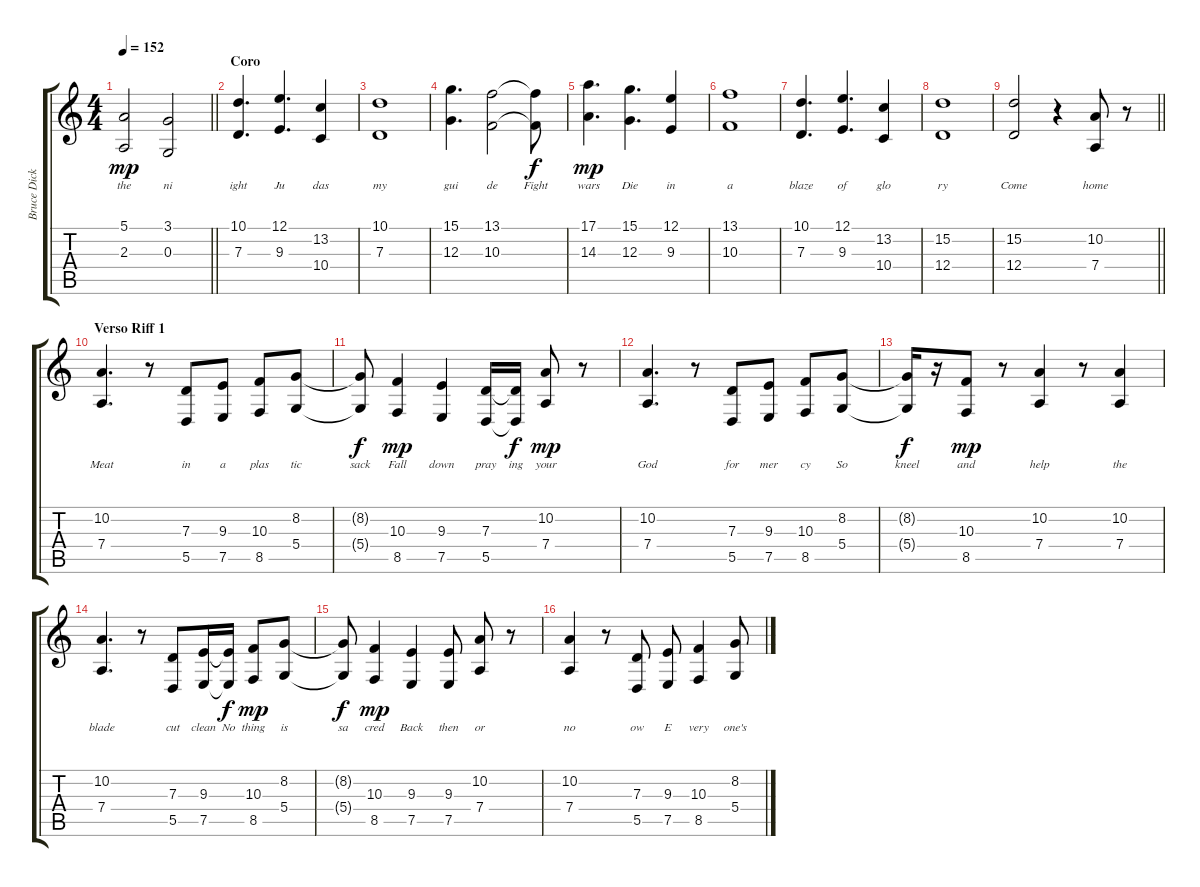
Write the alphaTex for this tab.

\track ("Bruce Dickinson" "Bruce Dick") {instrument lead2sawtooth}
\staff {score tabs}
\tuning (E4 B3 G3 D3 A2 E2) {hide}
\ts (4 4)
\tempo 152
\clef g2
\barLineRight lightlight
\ks c
(5.1 2.3).2{lyrics (0 "the") lyrics (1 "") lyrics (2 "") lyrics (3 "") lyrics (4 "") dy mp} (3.1 0.3).2{lyrics (0 "ni") lyrics (1 "") lyrics (2 "") lyrics (3 "") lyrics (4 "")} |
\section ("" "Coro")
(10.1 7.3).4{d lyrics (0 "ight") lyrics (1 "") lyrics (2 "") lyrics (3 "") lyrics (4 "")} (12.1 9.3).4{d lyrics (0 "Ju") lyrics (1 "") lyrics (2 "") lyrics (3 "") lyrics (4 "")} (13.2 10.4).4{lyrics (0 "das") lyrics (1 "") lyrics (2 "") lyrics (3 "") lyrics (4 "")} |
(10.1 7.3).1{lyrics (0 "my") lyrics (1 "") lyrics (2 "") lyrics (3 "") lyrics (4 "")} |
(15.1 12.3).4{d lyrics (0 "gui") lyrics (1 "") lyrics (2 "") lyrics (3 "") lyrics (4 "")} (13.1 10.3).2{lyrics (0 "de") lyrics (1 "") lyrics (2 "") lyrics (3 "") lyrics (4 "")} (13.1{t} 10.3{t}).8{lyrics (0 "Fight") lyrics (1 "") lyrics (2 "") lyrics (3 "") lyrics (4 "") dy f} |
(17.1 14.3).4{d lyrics (0 "wars") lyrics (1 "") lyrics (2 "") lyrics (3 "") lyrics (4 "") dy mp} (15.1 12.3).4{d lyrics (0 "Die") lyrics (1 "") lyrics (2 "") lyrics (3 "") lyrics (4 "")} (12.1 9.3).4{lyrics (0 "in") lyrics (1 "") lyrics (2 "") lyrics (3 "") lyrics (4 "")} |
(13.1 10.3).1{lyrics (0 "a") lyrics (1 "") lyrics (2 "") lyrics (3 "") lyrics (4 "")} |
(10.1 7.3).4{d lyrics (0 "blaze") lyrics (1 "") lyrics (2 "") lyrics (3 "") lyrics (4 "")} (12.1 9.3).4{d lyrics (0 "of") lyrics (1 "") lyrics (2 "") lyrics (3 "") lyrics (4 "")} (13.2 10.4).4{lyrics (0 "glo") lyrics (1 "") lyrics (2 "") lyrics (3 "") lyrics (4 "")} |
(15.2 12.4).1{lyrics (0 "ry") lyrics (1 "") lyrics (2 "") lyrics (3 "") lyrics (4 "")} |
\barLineRight lightlight
(15.2 12.4).2{lyrics (0 "Come") lyrics (1 "") lyrics (2 "") lyrics (3 "") lyrics (4 "")} r.4 (10.2 7.4).8{lyrics (0 "home") lyrics (1 "") lyrics (2 "") lyrics (3 "") lyrics (4 "")} r.8 |
\section ("" "Verso Riff 1")
(10.2 7.4).4{d lyrics (0 "Meat") lyrics (1 "") lyrics (2 "") lyrics (3 "") lyrics (4 "")} r.8 (7.3 5.5).8{lyrics (0 "in") lyrics (1 "") lyrics (2 "") lyrics (3 "") lyrics (4 "")} (9.3 7.5).8{lyrics (0 "a") lyrics (1 "") lyrics (2 "") lyrics (3 "") lyrics (4 "")} (10.3 8.5).8{lyrics (0 "plas") lyrics (1 "") lyrics (2 "") lyrics (3 "") lyrics (4 "")} (8.2 5.4).8{lyrics (0 "tic") lyrics (1 "") lyrics (2 "") lyrics (3 "") lyrics (4 "")} |
(8.2{t} 5.4{t}).8{lyrics (0 "sack") lyrics (1 "") lyrics (2 "") lyrics (3 "") lyrics (4 "") dy f} (10.3 8.5).4{lyrics (0 "Fall") lyrics (1 "") lyrics (2 "") lyrics (3 "") lyrics (4 "") dy mp} (9.3 7.5).4{lyrics (0 "down") lyrics (1 "") lyrics (2 "") lyrics (3 "") lyrics (4 "")} (7.3 5.5).16{lyrics (0 "pray") lyrics (1 "") lyrics (2 "") lyrics (3 "") lyrics (4 "")} (7.3{t} 5.5{t}).16{lyrics (0 "ing") lyrics (1 "") lyrics (2 "") lyrics (3 "") lyrics (4 "") dy f} (10.2 7.4).8{lyrics (0 "your") lyrics (1 "") lyrics (2 "") lyrics (3 "") lyrics (4 "") dy mp} r.8 |
(10.2 7.4).4{d lyrics (0 "God") lyrics (1 "") lyrics (2 "") lyrics (3 "") lyrics (4 "")} r.8 (7.3 5.5).8{lyrics (0 "for") lyrics (1 "") lyrics (2 "") lyrics (3 "") lyrics (4 "")} (9.3 7.5).8{lyrics (0 "mer") lyrics (1 "") lyrics (2 "") lyrics (3 "") lyrics (4 "")} (10.3 8.5).8{lyrics (0 "cy") lyrics (1 "") lyrics (2 "") lyrics (3 "") lyrics (4 "")} (8.2 5.4).8{lyrics (0 "So") lyrics (1 "") lyrics (2 "") lyrics (3 "") lyrics (4 "")} |
(8.2{t} 5.4{t}).16{lyrics (0 "kneel") lyrics (1 "") lyrics (2 "") lyrics (3 "") lyrics (4 "") dy f} r.16 (10.3 8.5).8{lyrics (0 "and") lyrics (1 "") lyrics (2 "") lyrics (3 "") lyrics (4 "") dy mp} r.8 (10.2 7.4).4{lyrics (0 "help") lyrics (1 "") lyrics (2 "") lyrics (3 "") lyrics (4 "")} r.8 (10.2 7.4).4{lyrics (0 "the") lyrics (1 "") lyrics (2 "") lyrics (3 "") lyrics (4 "")} |
(10.2 7.4).4{d lyrics (0 "blade") lyrics (1 "") lyrics (2 "") lyrics (3 "") lyrics (4 "")} r.8 (7.3 5.5).8{lyrics (0 "cut") lyrics (1 "") lyrics (2 "") lyrics (3 "") lyrics (4 "")} (9.3 7.5).16{lyrics (0 "clean") lyrics (1 "") lyrics (2 "") lyrics (3 "") lyrics (4 "")} (9.3{t} 7.5{t}).16{lyrics (0 "No") lyrics (1 "") lyrics (2 "") lyrics (3 "") lyrics (4 "") dy f} (10.3 8.5).8{lyrics (0 "thing") lyrics (1 "") lyrics (2 "") lyrics (3 "") lyrics (4 "") dy mp} (8.2 5.4).8{lyrics (0 "is") lyrics (1 "") lyrics (2 "") lyrics (3 "") lyrics (4 "")} |
(8.2{t} 5.4{t}).8{lyrics (0 "sa") lyrics (1 "") lyrics (2 "") lyrics (3 "") lyrics (4 "") dy f} (10.3 8.5).4{lyrics (0 "cred") lyrics (1 "") lyrics (2 "") lyrics (3 "") lyrics (4 "") dy mp} (9.3 7.5).4{lyrics (0 "Back") lyrics (1 "") lyrics (2 "") lyrics (3 "") lyrics (4 "")} (9.3 7.5).8{lyrics (0 "then") lyrics (1 "") lyrics (2 "") lyrics (3 "") lyrics (4 "")} (10.2 7.4).8{lyrics (0 "or") lyrics (1 "") lyrics (2 "") lyrics (3 "") lyrics (4 "")} r.8 |
(10.2 7.4).4{lyrics (0 "no") lyrics (1 "") lyrics (2 "") lyrics (3 "") lyrics (4 "")} r.8 (7.3 5.5).8{lyrics (0 "ow") lyrics (1 "") lyrics (2 "") lyrics (3 "") lyrics (4 "")} (9.3 7.5).8{lyrics (0 "E") lyrics (1 "") lyrics (2 "") lyrics (3 "") lyrics (4 "")} (10.3 8.5).4{lyrics (0 "very") lyrics (1 "") lyrics (2 "") lyrics (3 "") lyrics (4 "")} (8.2 5.4).8{lyrics (0 "one's") lyrics (1 "") lyrics (2 "") lyrics (3 "") lyrics (4 "")}
